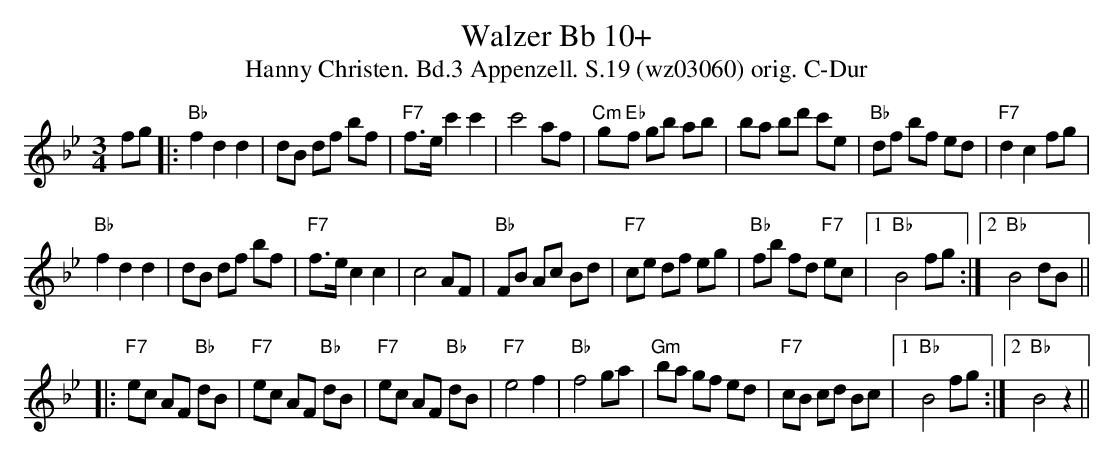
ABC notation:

X:1
T:Walzer Bb 10+
T:Hanny Christen. Bd.3 Appenzell. S.19 (wz03060) orig. C-Dur
M:3/4
L:1/8
K:Bbmaj
fg |: "Bb"f2 d2 d2 | dB df bf | "F7"f>e c'2 c'2 | c'4 af | "Cm"g"Eb"f gb ab | ba bd' c'e | "Bb"df bf ed | "F7"d2 c2 fg |
"Bb"f2 d2 d2 | dB df bf | "F7"f>e c2 c2 | c4 AF | "Bb"FB Ac Bd | "F7"ce df eg | "Bb"fb fd "F7"ec |1 "Bb"B4 fg :|2 "Bb"B4 dB ||
|: "F7"ec AF "Bb"dB | \
"F7"ec AF "Bb"dB | \
"F7"ec AF "Bb"dB | \
"F7"e4 f2 | "Bb"f4 ga | "Gm"ba gf ed | "F7"cB cd Bc |1 "Bb"B4 fg :|2 "Bb"B4 z2 ||
